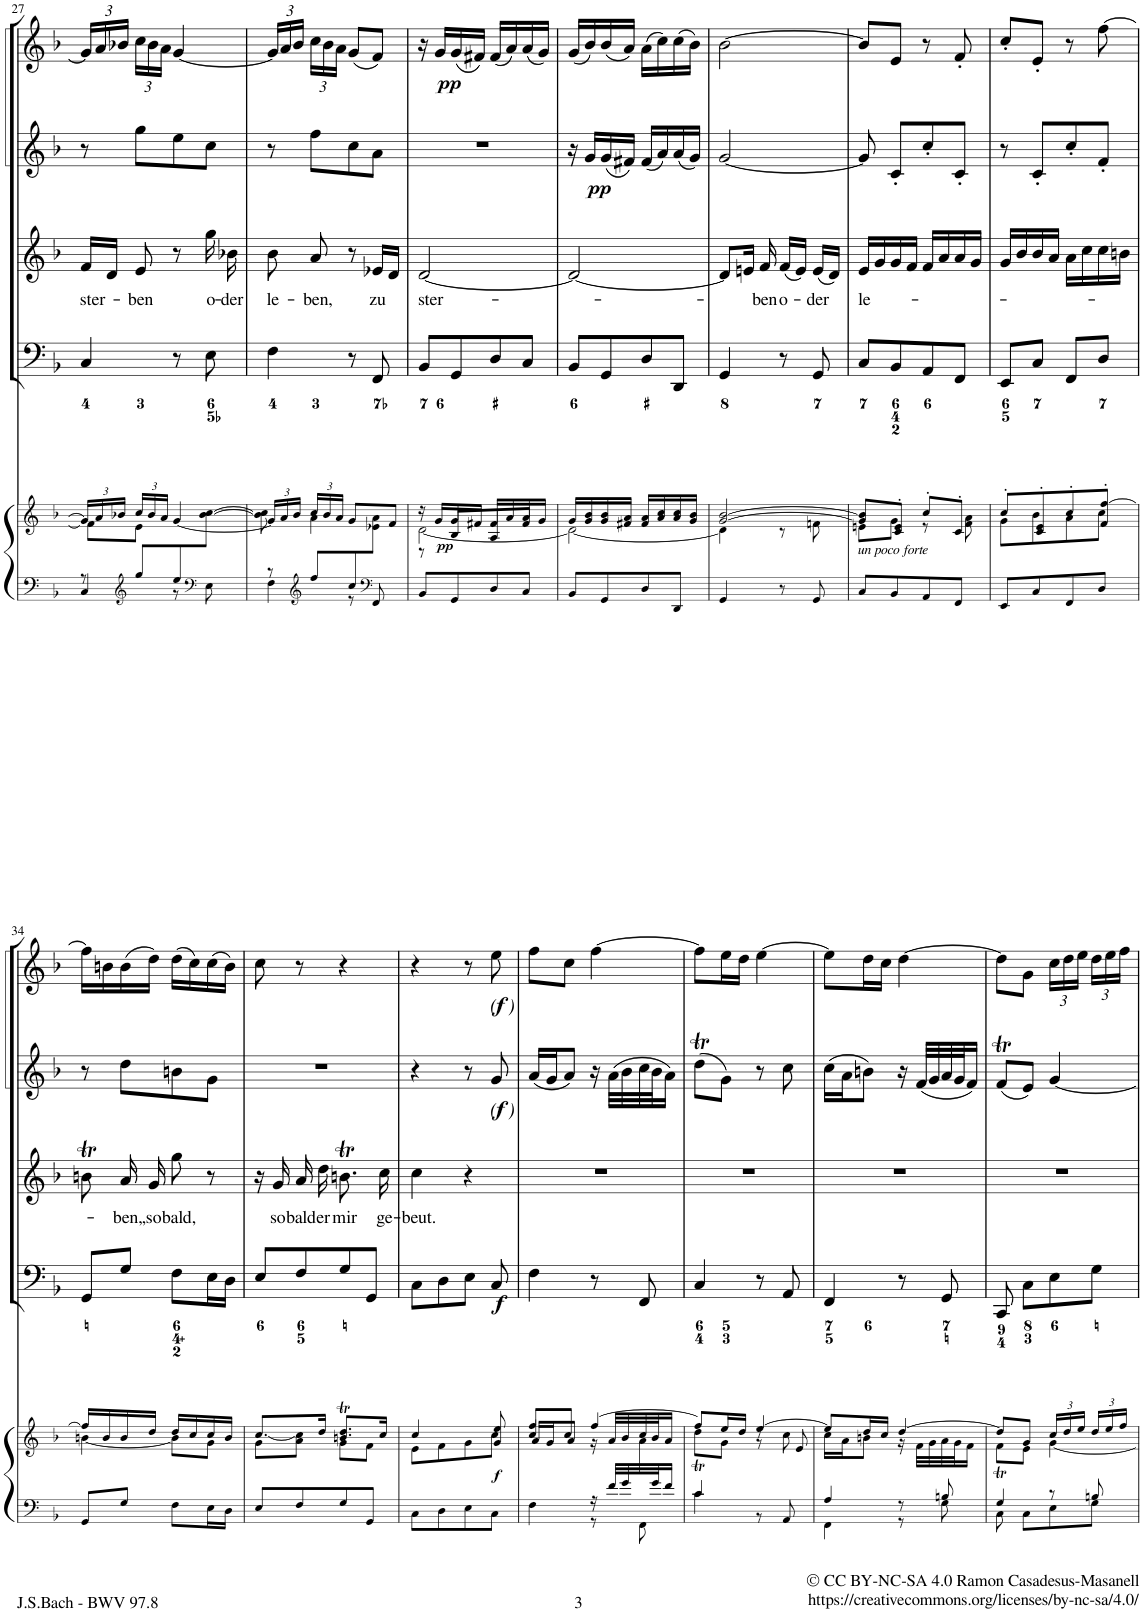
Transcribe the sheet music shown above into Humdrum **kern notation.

**kern	**kern	**kern	**kern	**text	**kern	**kern
*part5	*part5	*part4	*part3	*part3	*part2	*part1
*staff6	*staff5	*staff4	*staff3	*staff3	*staff2	*staff1
*I"Piano reduction	*	*I"Organo e Continuo	*I"Soprano	*	*I"Oboe II	*I"Oboe I
*I'Pno	*	*	*	*	*I'Ob	*I'Ob
!!LO:PB:g=z
*clefF4	*clefG2	*clefF4	*clefG2	*	*clefG2	*clefG2
*k[b-]	*k[b-]	*k[b-]	*k[b-]	*	*k[b-]	*k[b-]
*M2/4	*M2/4	*M2/4	*M2/4	*	*M2/4	*M2/4
=27	=27	=27	=27	=27	=27	=27
*^	*	*	*	*	*	*
*	*	*Xbrackettup	*	*	*	*	*
*	*	*^	*	*	*	*	*
*	*	*	*^	*	*	*	*	*
!	!	!	!	!	!	!	!LO:LY:b	!	!
*	*	*	*	*	*	*	*	*	*Xbrackettup
8r	4C/	24g/LL]	8f\L]	4.ryy	4C/	16f/LL	ster-	8r	24g/LL]
.	.	24a/	.	.	.	.	.	.	24a/
.	.	.	.	.	.	16d/JJ	.	.	.
.	.	24b-X/JJ	.	.	.	.	.	.	24b-X/JJ
*clefG2	*	*	*	*	*	*	*	*	*
!	!	!	!	!	!	!	!LO:LY:b	!	!
8gg/L	.	24cc/LL	8e\J	.	.	8e/	-ben	8gg\L	24cc\LL
.	.	24b-/	.	.	.	.	.	.	24b-\
.	.	24a/JJ	.	.	.	.	.	.	24a\JJ
8ee/	8r	[<4g/	4ryy	.	8r	8r	.	8ee\	[4g/
*clefF4	*	*	*	*	*	*	*	*	*
!	!	!	!	!	!	!	!LO:LY:b	!	!
8ryy	8E\	.	.	[>8b-\ [>8cc\J	8E\	16gg\	o-	8cc\J	.
!	!	!	!	!	!	!	!LO:LY:b	!	!
.	.	.	.	.	.	16b-X\	-der	.	.
=28	=28	=28	=28	=28	=28	=28	=28	=28	=28
!	!	!	!	!	!	!	!LO:LY:b	!	!
8r	4F\	24g/LL]	8b-\] 8cc\]	4.ryy	4F\	8b-\	le-	8r	24g/LL]
.	.	24a/	.	.	.	.	.	.	24a/
.	.	24b-/JJ	.	.	.	.	.	.	24b-/JJ
*clefG2	*	*	*	*	*	*	*	*	*
!	!	!	!	!	!	!	!LO:LY:b	!	!
8ff/L	.	24cc/LL	4a\	.	.	8a/	-ben,	8ff\L	24cc\LL
.	.	24b-/	.	.	.	.	.	.	24b-\
.	.	24a/JJ	.	.	.	.	.	.	24a\JJ
8cc/	8r	8g/L	.	.	8r	8r	.	8cc\	(8g/L
*clefF4	*	*	*	*	*	*	*	*	*
!	!	!	!	!	!	!	!LO:LY:b	!	!
8ryy	8FF/	8f/J	8ryy	8e-X\ 8a\J	8FF/	16e-X/LL	zu	8a\J	8f/J)
.	.	.	.	.	.	16d/JJ	.	.	.
*v	*v	*	*	*	*	*	*	*	*
=29	=29	=29	=29	=29	=29	=29	=29	=29
!	!	!	!	!	!	!LO:LY:b	!	!
8BB-/L	16r	[2d\	8r	8BB-/L	[2d/	ster-	2r	16r
.	16g/LL	.	.	.	.	.	.	16g/LL
8GG/	16g/	.	8B-/L	8GG/	.	.	.	(16g/
.	16f#X/JJ	.	.	.	.	.	.	16f#X/JJ)
8D/	16f#/LL	.	8A/	8D/	.	.	.	(16f#/LL
.	16a/	.	.	.	.	.	.	16a/)
8C/J	16a/	.	8f#/J	8C/J	.	.	.	(16a/
.	16g/JJ	.	.	.	.	.	.	16g/JJ)
*	*	*v	*v	*	*	*	*	*
=30	=30	=30	=30	=30	=30	=30	=30
8BB-/L	16g/LL	2d\_	8BB-/L	2d/_	.	16r	(16g/LL
.	16g/ 16b-/	.	.	.	.	16g/LL	16b-/)
8GG/	16g/ 16b-/	.	8GG/	.	.	(16g/	(16b-/
.	16f#X/ 16a/JJ	.	.	.	.	16f#X/JJ)	16a/JJ)
8D/	16f#/ 16a/LL	.	8D/	.	.	(16f#/LL	(16a\LL
.	16a/ 16cc/	.	.	.	.	16a/)	16cc\)
8DD/J	16a/ 16cc/	.	8DD/J	.	.	(16a/	(16cc\
.	16g/ 16b-/JJ	.	.	.	.	16g/JJ)	16b-\JJ)
=31	=31	=31	=31	=31	=31	=31	=31
4GG/	[2g/ [2b-/	4d\]	4GG/	8d/L]	.	[2g/	[2b-\
.	.	.	.	16en/Jk	.	.	.
!	!	!	!	!	!LO:LY:b	!	!
.	.	.	.	16f/	-ben	.	.
!	!	!	!	!	!LO:LY:b	!	!
8r	.	8r	8r	(16f/LL	o-	.	.
.	.	.	.	16e/JJ)	.	.	.
!	!	!	!	!	!LO:LY:b	!	!
8GG/	.	8fn\	8GG/	(16e/LL	-der	.	.
.	.	.	.	16d/JJ)	.	.	.
=32	=32	=32	=32	=32	=32	=32	=32
!	!LO:TX:b:i:t=un poco forte	!	!	!	!	!	!
!	!	!	!	!	!LO:LY:b	!	!
8C/L	8g/] 8b-/]L	8en\L	8C/L	16e/LL	le-	8g/]	8b-/L]
.	.	.	.	16g/	.	.	.
8BB-/	8c/' 8e/'J	8g\J	8BB-/	16g/	.	8c'/L	8e/J
.	.	.	.	16f/JJ	.	.	.
8AA/	8cc'/L	8r	8AA/	16f/LL	.	8cc'/	8r
.	.	.	.	16a/	.	.	.
8FF/J	8c'/J	8f\ 8a\	8FF/J	16a/	.	8c'/J	8f'/
.	.	.	.	16g/JJ	.	.	.
=33	=33	=33	=33	=33	=33	=33	=33
8EE/L	8cc'/L	8g\L	8EE/L	16g/LL	.	8r	8cc'/L
.	.	.	.	16b-/	.	.	.
8C/	8c/' 8e/'	8b-\	8C/J	16b-/	.	8c'/L	8e'/J
.	.	.	.	16a/JJ	.	.	.
8FF/	8cc'/	8a\	8FF/L	16a\LL	.	8cc'/	8r
.	.	.	.	16cc\	.	.	.
8D/J	8f/' [8ff/'J	8cc\J	8D/J	16cc\	.	8f'/J	[8ff\
.	.	.	.	16bn\JJ	.	.	.
!!LO:LB:g=z
=34	=34	=34	=34	=34	=34	=34	=34
8GG/L	16ff/LL]	[4bn\	8GG/L	8bnt\	.	8r	16ff\LL]
.	16b/	.	.	.	.	.	16bn\
!	!	!	!	!	!LO:LY:b	!	!
8G/J	16b/	.	8G/J	16a/	-ben,	8dd\L	(16b\
!	!	!	!	!	!LO:LY:b	!	!
.	16dd/JJ	.	.	16g/	,so	.	16dd\JJ)
!	!	!	!	!	!LO:LY:b	!	!
8F\L	16dd/LL	8b\L]	8F\L	8gg\	bald,	8bn\	(16dd\LL
.	16cc/	.	.	.	.	.	16cc\)
16E\L	16cc/	8g\J	16E\L	8r	.	8g\J	(16cc\
16D\JJ	16b/JJ	.	16D\JJ	.	.	.	16b\JJ)
=35	=35	=35	=35	=35	=35	=35	=35
8E/L	[<8.cc/L	8g\L	8E/L	16r	.	2r	8cc\
!	!	!	!	!	!LO:LY:b	!	!
.	.	.	.	16g/	so	.	.
!	!	!	!	!	!LO:LY:b	!	!
8F/	.	8a\ 8cc\]J	8F/	16a/	bald	.	8r
!	!	!	!	!	!LO:LY:b	!	!
.	16dd/Jk	.	.	16dd\	er	.	.
!	!	!	!	!	!LO:LY:b	!	!
8G/	8.bn/T 8.dd/TL	8g\L	8G/	8.bnt\	mir	.	4r
8GG/J	.	8f\J	8GG/J	.	.	.	.
!	!	!	!	!	!LO:LY:b	!	!
.	16cc/Jk	.	.	16cc\	ge-	.	.
=36	=36	=36	=36	=36	=36	=36	=36
!	!	!	!	!	!LO:LY:b	!	!
8C\L	4cc/	8e\L	8C\L	4cc\	-beut.	4r	4r
8D\	.	8f\	8D\	.	.	.	.
8E\	8ryy	8g\	8E\J	4r	.	8r	8r
!	!	!	!	!	!	!	!LO:TX:b:i:t=(
!	!	!	!	!	!	!	!LO:TX:b:i:t=)
!	!	!	!	!	!	!LO:TX:b:i:t=(	!
!	!	!	!	!	!	!LO:TX:b:i:t=)	!
8C\J	8g/ 8ee/	8cc\J	8C/	.	.	8g/	8ee\
=37	=37	=37	=37	=37	=37	=37	=37
*^	*	*^	*	*	*	*	*
4ryy	4F\	8ff/L	16a/LL	4cc/	4F\	2r	.	(16a/LL	8ff\L
.	.	.	16g/J	.	.	.	.	16g/J	.
.	.	8cc/J	8a/J	.	.	.	.	8a/J)	8cc\J
16r	8r	[4ff/	16r	8ryy	8r	.	.	16r	[4ff\
32f/LLL	.	.	32a/LLL	.	.	.	.	(32a\LLL	.
32g/	.	.	32b-/	.	.	.	.	32b-\	.
32ryy	8FF\	.	32cc/	32a\	8FF/	.	.	32cc\	.
32g/J	.	.	32b-/J	16.ryy	.	.	.	32b-\J	.
16f/JJ	.	.	16a/JJ	.	.	.	.	16a\JJ)	.
=38	=38	=38	=38	=38	=38	=38	=38	=38	=38
4c/	4c\	8ff/L]	8ddT\L	4.ryy	4C/	2r	.	(8ddT\L	8ff\L]
.	.	16ee/L	8g\J	.	.	.	.	8g\J)	16ee\L
.	.	16dd/JJ	.	.	.	.	.	.	16dd\JJ
8r	8r	[4ee/	8r	.	8r	.	.	8r	[4ee\
8ryy	8AA/	.	8cc\	8e/	8AA/	.	.	8cc\	.
*	*	*	*v	*v	*	*	*	*	*
=39	=39	=39	=39	=39	=39	=39	=39	=39
4A/	4FF\	8ee/L]	16cc\LL	4FF/	2r	.	(16cc\LL	8ee\L]
.	.	.	16a\J	.	.	.	16a\J	.
.	.	16dd/L	8bn\J	.	.	.	8bn\J)	16dd\L
.	.	16cc/JJ	.	.	.	.	.	16cc\JJ
8r	8r	[4dd/	16r	8r	.	.	16r	[4dd\
.	.	.	32f\LLL	.	.	.	(32f/LLL	.
.	.	.	32g\	.	.	.	32g/	.
8Bn/	8G\	.	32a\	8GG/	.	.	32a/	.
.	.	.	32g\J	.	.	.	32g/J	.
.	.	.	16f\JJ	.	.	.	16f/JJ)	.
=40	=40	=40	=40	=40	=40	=40	=40	=40
4G/	8C\	8dd/L]	8fT\L	8CC/	2r	.	(8fT/L	8dd\L]
.	8C\L	8g/J	8e\J	8C\L	.	.	8e/J)	8g\J
8r	8E\	24cc/LL	[4g\	8E\	.	.	[4g/	24cc\LL
.	.	24dd/	.	.	.	.	.	24dd\
.	.	24ee/JJ	.	.	.	.	.	24ee\JJ
8Bn/	8G\J	24dd/LL	.	8G\J	.	.	.	24dd\LL
.	.	24ee/	.	.	.	.	.	24ee\
.	.	24ff/JJ	.	.	.	.	.	24ff\JJ
*v	*v	*	*	*	*	*	*	*
*	*v	*v	*	*	*	*	*
=	=	=	=	=	=	=
*-	*-	*-	*-	*-	*-	*-
